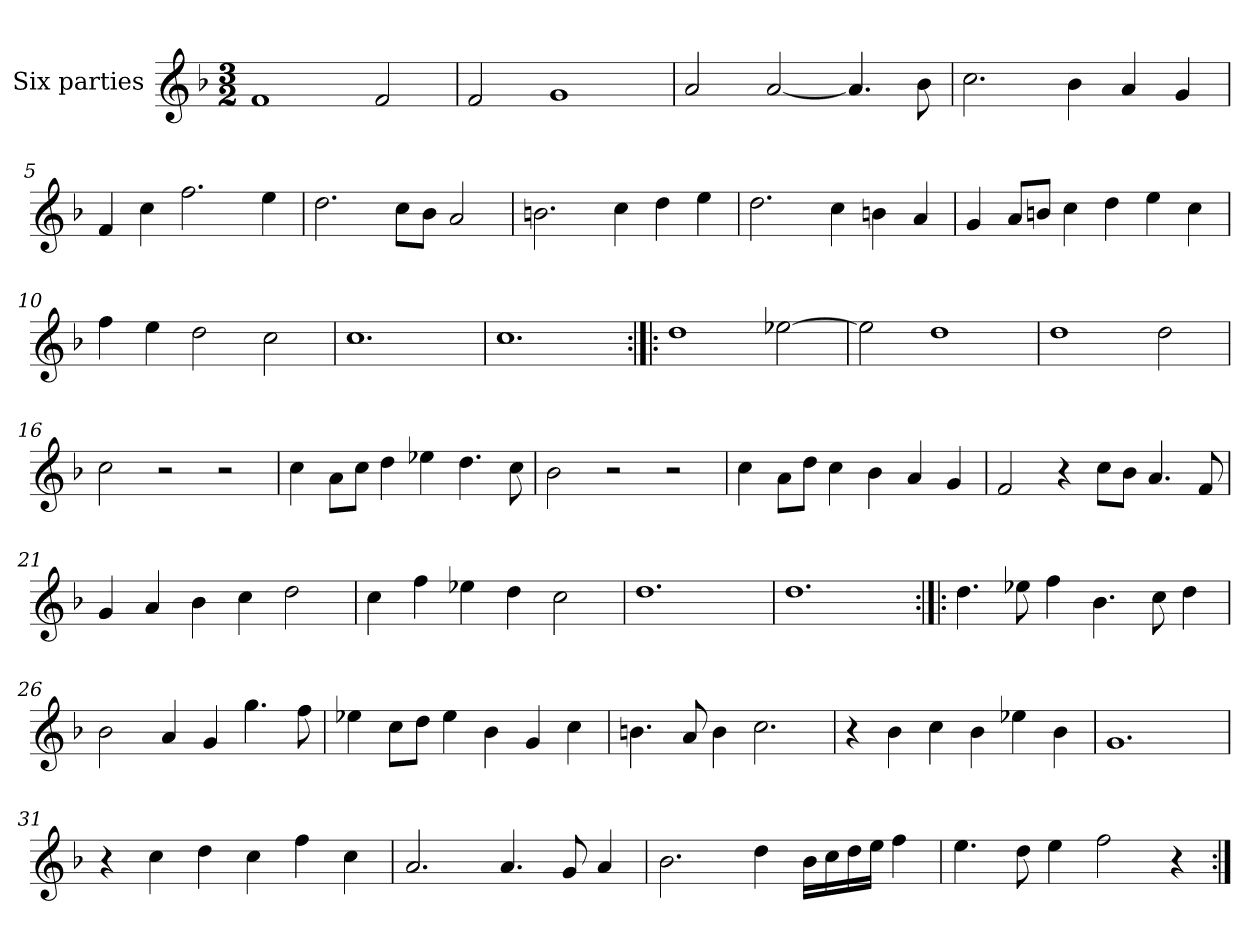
**kern
*part1
*staff1
*I"Six parties
*clefG2
*k[b-]
*M3/2
*MM180
=1
1f
2f/
=2
2f/
1g
=3
2a/
[2a/
4.a/]
8b-\
=4
2.cc\
4b-\
4a/
4g/
=5
4f/
4cc\
2.ff\
4ee\
=6
2.dd\
8cc\L
8b-\J
2a/
=7
2.bn\
4cc\
4dd\
4ee\
=8
2.dd\
4cc\
4bn\
4a/
=9
4g/
8a/L
8bn/J
4cc\
4dd\
4ee\
4cc\
=10
4ff\
4ee\
2dd\
2cc\
=11
1.cc
=12
1.cc
=13:|!|:
1dd
[2ee-X\
=14
2ee-\]
1dd
=15
1dd
2dd\
=16
2cc\
2r
2r
=17
4cc\
8a\L
8cc\J
4dd\
4ee-X\
4.dd\
8cc\
=18
2b-\
2r
2r
=19
4cc\
8a\L
8dd\J
4cc\
4b-\
4a/
4g/
=20
2f/
4r
8cc\L
8b-\J
4.a/
8f/
=21
4g/
4a/
4b-\
4cc\
2dd\
=22
4cc\
4ff\
4ee-X\
4dd\
2cc\
=23
1.dd
=24
1.dd
=25:|!|:
4.dd\
8ee-X\
4ff\
4.b-\
8cc\
4dd\
=26
2b-\
4a/
4g/
4.gg\
8ff\
=27
4ee-X\
8cc\L
8dd\J
4ee-\
4b-\
4g/
4cc\
=28
4.bn\
8a/
4b\
2.cc\
=29
4r
4b-\
4cc\
4b-\
4ee-X\
4b-\
=30
1.g
=31
4r
4cc\
4dd\
4cc\
4ff\
4cc\
=32
2.a/
4.a/
8g/
4a/
=33
2.b-\
4dd\
16b-\LL
16cc\
16dd\
16ee\JJ
4ff\
=34
4.ee\
8dd\
4ee\
2ff\
4r
=:|!
*-
